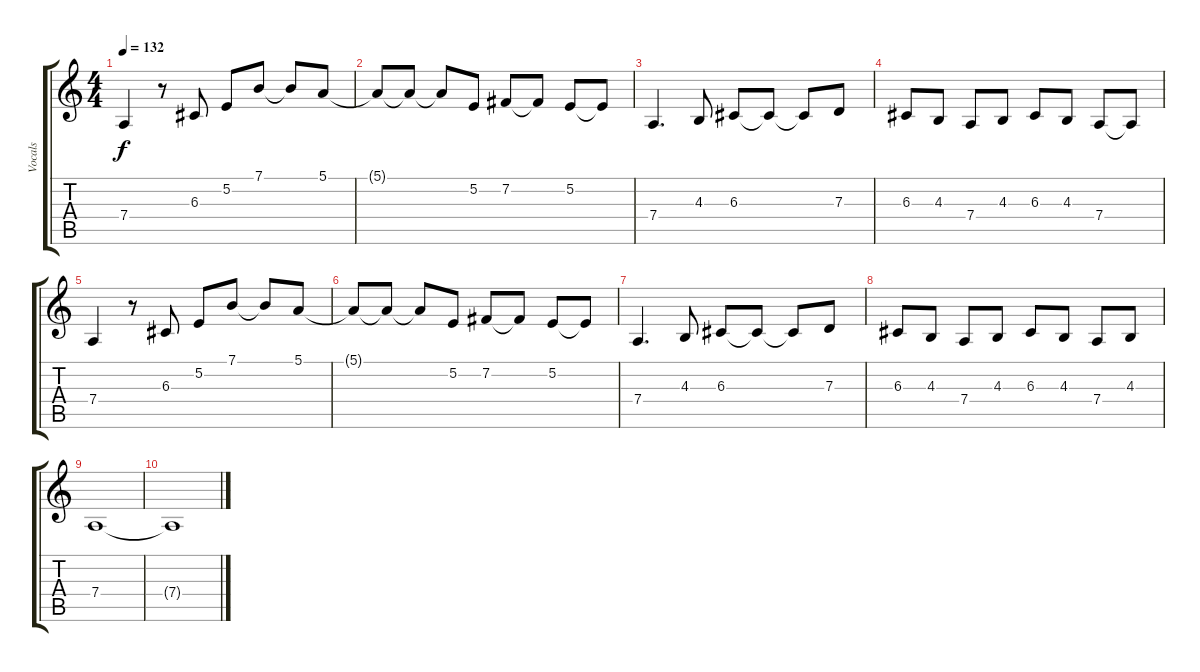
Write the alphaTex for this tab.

\track ("Vocals" "Vocals") {instrument clarinet}
\staff {score tabs}
\tuning (E4 B3 G3 D3 A2 E2) {hide}
\ts (4 4)
\tempo 132
\clef g2
\ks c
7.4.4{dy f} r.8 6.3.8 5.2.8 7.1.8 7.1{t}.8 5.1.8 |
5.1{t}.8 5.1{t}.8 5.1{t}.8 5.2.8 7.2.8 7.2{t}.8 5.2.8 5.2{t}.8 |
7.4.4{d} 4.3.8 6.3.8 6.3{t}.8 6.3{t}.8 7.3.8 |
6.3.8 4.3.8 7.4.8 4.3.8 6.3.8 4.3.8 7.4.8 7.4{t}.8 |
7.4.4 r.8 6.3.8 5.2.8 7.1.8 7.1{t}.8 5.1.8 |
5.1{t}.8 5.1{t}.8 5.1{t}.8 5.2.8 7.2.8 7.2{t}.8 5.2.8 5.2{t}.8 |
7.4.4{d} 4.3.8 6.3.8 6.3{t}.8 6.3{t}.8 7.3.8 |
6.3.8 4.3.8 7.4.8 4.3.8 6.3.8 4.3.8 7.4.8 4.3.8 |
7.4.1 |
7.4{t}.1
